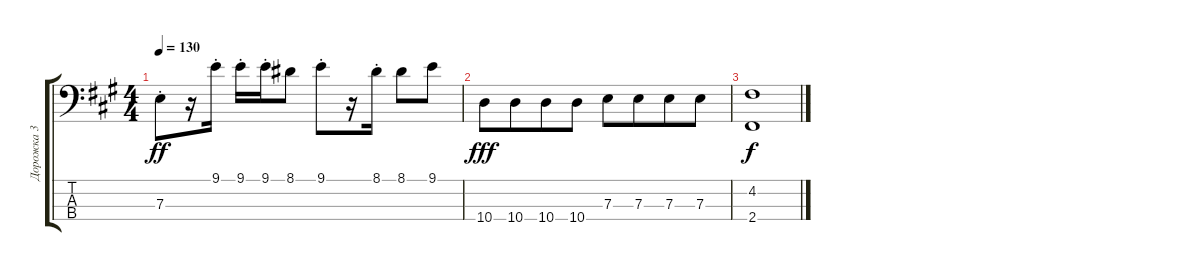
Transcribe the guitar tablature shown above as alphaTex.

\track ("Дорожка 3" "Дорожка 3") {instrument electricbassfinger}
\staff {score tabs}
\tuning (G2 D2 A1 E1) {hide}
\ts (4 4)
\tempo 130
\clef f4
\ks f#minor
7.3{st}.8{dy ff} r.16 9.1{st}.16 9.1{st}.16 9.1{st}.16 8.1.8 9.1{st}.8 r.16 8.1{st}.16 8.1.8 9.1.8 |
10.4.8{dy fff} 10.4.8{beam merge} 10.4.8 10.4.8 7.3.8 7.3.8{beam merge} 7.3.8 7.3.8 |
(4.2 2.4).1{dy f}
